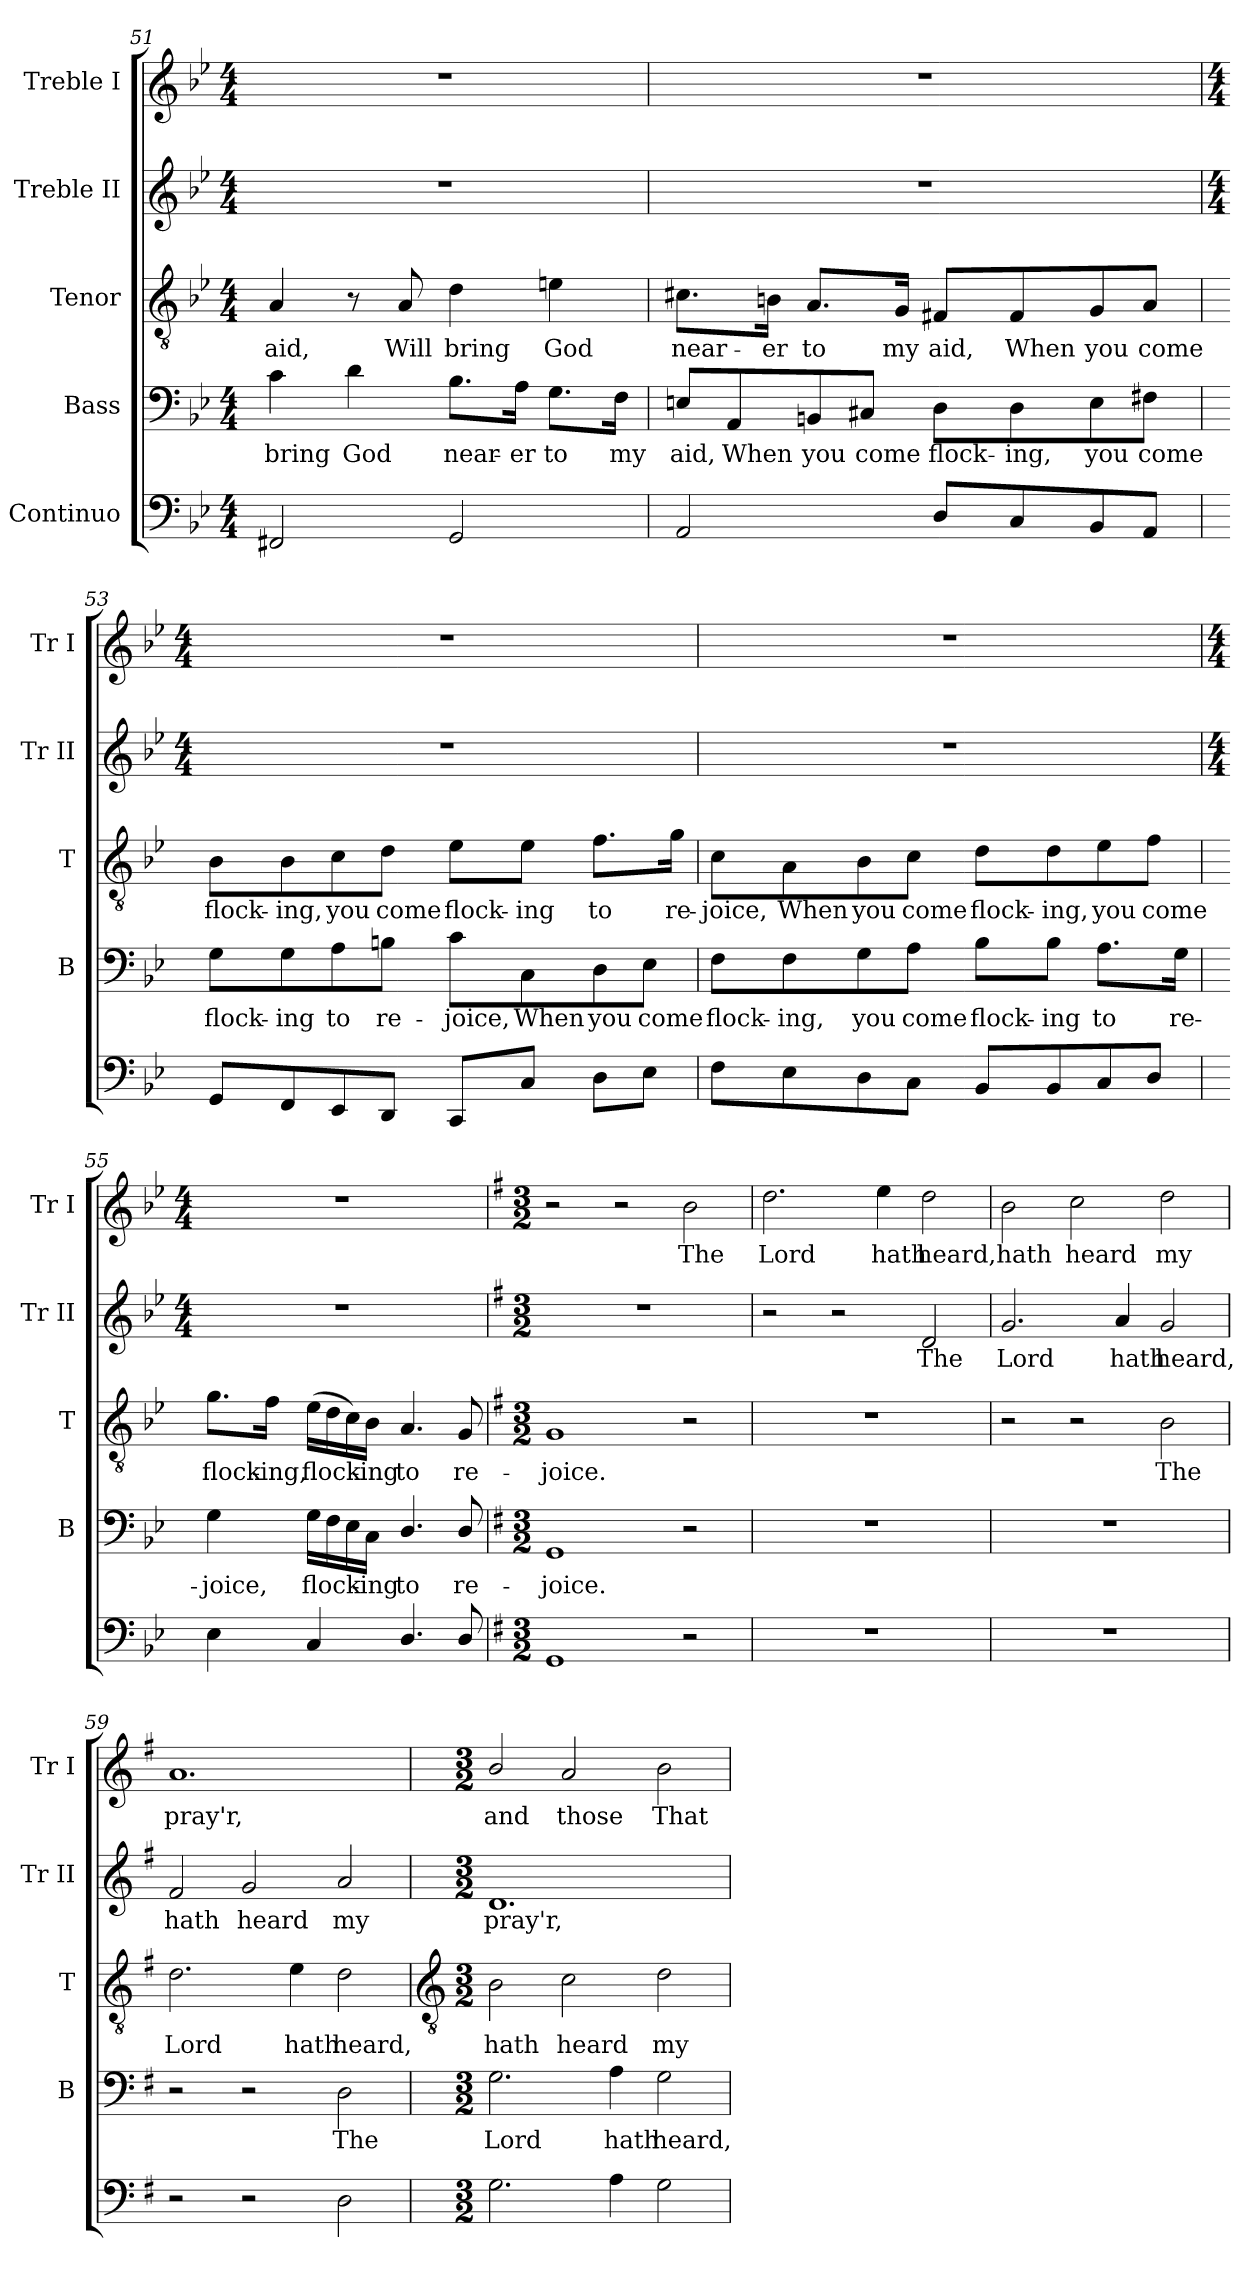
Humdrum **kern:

**kern	**kern	**text	**kern	**text	**kern	**text	**kern	**text
*part5	*part4	*part4	*part3	*part3	*part2	*part2	*part1	*part1
*staff5	*staff4	*staff4	*staff3	*staff3	*staff2	*staff2	*staff1	*staff1
*I"Continuo	*I"Bass	*	*I"Tenor	*	*I"Treble II	*	*I"Treble I	*
*	*I'B	*	*I'T	*	*I'Tr II	*	*I'Tr I	*
*clefF4	*clefF4	*	*clefGv2	*	*clefG2	*	*clefG2	*
*k[b-e-]	*k[b-e-]	*	*k[b-e-]	*	*k[b-e-]	*	*k[b-e-]	*
*B-:	*B-:	*	*B-:	*	*B-:	*	*B-:	*
*M4/4	*M4/4	*	*M4/4	*	*M4/4	*	*M4/4	*
=51	=51	=51	=51	=51	=51	=51	=51	=51
!	!	!LO:LY:b	!	!LO:LY:b	!	!	!	!
2FF#X/	4c\	bring	4A/	aid,	1r	.	1r	.
!	!	!LO:LY:b	!	!	!	!	!	!
.	4d\	God	8r	.	.	.	.	.
!	!	!	!	!LO:LY:b	!	!	!	!
.	.	.	8A/	Will	.	.	.	.
!	!	!LO:LY:b	!	!LO:LY:b	!	!	!	!
2GG/	8.B-\L	near-	4d\	bring	.	.	.	.
!	!	!LO:LY:b	!	!	!	!	!	!
.	16A\Jk	-er	.	.	.	.	.	.
!	!	!LO:LY:b	!	!LO:LY:b	!	!	!	!
.	8.G\L	to	4en\	God	.	.	.	.
!	!	!LO:LY:b	!	!	!	!	!	!
.	16F\Jk	my	.	.	.	.	.	.
=52	=52	=52	=52	=52	=52	=52	=52	=52
!	!	!LO:LY:b	!	!LO:LY:b	!	!	!	!
2AA/	8En/L	aid,	8.c#X\L	near-	1r	.	1r	.
!	!	!LO:LY:b	!	!	!	!	!	!
.	8AA/	When	.	.	.	.	.	.
!	!	!	!	!LO:LY:b	!	!	!	!
.	.	.	16Bn\Jk	-er	.	.	.	.
!	!	!LO:LY:b	!	!LO:LY:b	!	!	!	!
.	8BBn/	you	8.A/L	to	.	.	.	.
!	!	!LO:LY:b	!	!	!	!	!	!
.	8C#X/J	come	.	.	.	.	.	.
!	!	!	!	!LO:LY:b	!	!	!	!
.	.	.	16G/Jk	my	.	.	.	.
!	!	!LO:LY:b	!	!LO:LY:b	!	!	!	!
8D/L	8D\L	flock-	8F#X/L	aid,	.	.	.	.
!	!	!LO:LY:b	!	!LO:LY:b	!	!	!	!
8C/	8D\	-ing,	8F#/	When	.	.	.	.
!	!	!LO:LY:b	!	!LO:LY:b	!	!	!	!
8BB-/	8E\	you	8G/	you	.	.	.	.
!	!	!LO:LY:b	!	!LO:LY:b	!	!	!	!
8AA/J	8F#X\J	come	8A/J	come	.	.	.	.
!!LO:LB:g=z
=53	=53	=53	=53	=53	=53	=53	=53	=53
*	*	*	*	*	*M4/4	*	*M4/4	*
!	!	!LO:LY:b	!	!LO:LY:b	!	!	!	!
8GG/L	8G\L	flock-	8B-\L	flock-	1r	.	1r	.
!	!	!LO:LY:b	!	!LO:LY:b	!	!	!	!
8FF/	8G\	-ing	8B-\	-ing,	.	.	.	.
!	!	!LO:LY:b	!	!LO:LY:b	!	!	!	!
8EE-/	8A\	to	8c\	you	.	.	.	.
!	!	!LO:LY:b	!	!LO:LY:b	!	!	!	!
8DD/J	8Bn\J	re-	8d\J	come	.	.	.	.
!	!	!LO:LY:b	!	!LO:LY:b	!	!	!	!
8CC/L	8c\L	-joice,	8e-\L	flock-	.	.	.	.
!	!	!LO:LY:b	!	!LO:LY:b	!	!	!	!
8C/J	8C\	When	8e-\J	-ing	.	.	.	.
!	!	!LO:LY:b	!	!LO:LY:b	!	!	!	!
8D\L	8D\	you	8.f\L	to	.	.	.	.
!	!	!LO:LY:b	!	!	!	!	!	!
8E-\J	8E-\J	come	.	.	.	.	.	.
!	!	!	!	!LO:LY:b	!	!	!	!
.	.	.	16g\Jk	re-	.	.	.	.
=54	=54	=54	=54	=54	=54	=54	=54	=54
!	!	!LO:LY:b	!	!LO:LY:b	!	!	!	!
8F\L	8F\L	flock-	8c\L	-joice,	1r	.	1r	.
!	!	!LO:LY:b	!	!LO:LY:b	!	!	!	!
8E-\	8F\	-ing,	8A\	When	.	.	.	.
!	!	!LO:LY:b	!	!LO:LY:b	!	!	!	!
8D\	8G\	you	8B-\	you	.	.	.	.
!	!	!LO:LY:b	!	!LO:LY:b	!	!	!	!
8C\J	8A\J	come	8c\J	come	.	.	.	.
!	!	!LO:LY:b	!	!LO:LY:b	!	!	!	!
8BB-/L	8B-\L	flock-	8d\L	flock-	.	.	.	.
!	!	!LO:LY:b	!	!LO:LY:b	!	!	!	!
8BB-/	8B-\J	-ing	8d\	-ing,	.	.	.	.
!	!	!LO:LY:b	!	!LO:LY:b	!	!	!	!
8C/	8.A\L	to	8e-\	you	.	.	.	.
!	!	!	!	!LO:LY:b	!	!	!	!
8D/J	.	.	8f\J	come	.	.	.	.
!	!	!LO:LY:b	!	!	!	!	!	!
.	16G\Jk	re-	.	.	.	.	.	.
!!LO:LB:g=z
=55	=55	=55	=55	=55	=55	=55	=55	=55
*	*	*	*	*	*M4/4	*	*M4/4	*
!	!	!LO:LY:b	!	!LO:LY:b	!	!	!	!
4E-\	4G\	-joice,	8.g\L	flock-	1r	.	1r	.
!	!	!	!	!LO:LY:b	!	!	!	!
.	.	.	16f\Jk	-ing,	.	.	.	.
!	!	!LO:LY:b	!	!LO:LY:b	!	!	!	!
4C/	16G\LL	flock-	(>16e-\LL	flock-	.	.	.	.
.	16F\	.	16d\	.	.	.	.	.
.	16E-\	.	16c\)	.	.	.	.	.
!	!	!LO:LY:b	!	!LO:LY:b	!	!	!	!
.	16C\JJ	-ing	16B-\JJ	-ing	.	.	.	.
!	!	!LO:LY:b	!	!LO:LY:b	!	!	!	!
4.D/	4.D/	to	4.A/	to	.	.	.	.
!	!	!LO:LY:b	!	!LO:LY:b	!	!	!	!
8D/	8D/	re-	8G/	re-	.	.	.	.
=56	=56	=56	=56	=56	=56	=56	=56	=56
*k[f#]	*k[f#]	*	*k[f#]	*	*k[f#]	*	*k[f#]	*
*G:	*G:	*	*G:	*	*G:	*	*G:	*
*M3/2	*M3/2	*	*M3/2	*	*M3/2	*	*M3/2	*
*	*	*	*	*	*	*	*MM200	*
!	!	!LO:LY:b	!	!LO:LY:b	!	!	!	!
1GG	1GG	-joice.	1G	-joice.	1.r	.	2r	.
.	.	.	.	.	.	.	2r	.
!	!	!	!	!	!	!	!	!LO:LY:b
2r	2r	.	2r	.	.	.	2b\	The
=57	=57	=57	=57	=57	=57	=57	=57	=57
!	!	!	!	!	!	!	!	!LO:LY:b
1.r	1.r	.	1.r	.	2r	.	2.dd\	Lord
.	.	.	.	.	2r	.	.	.
!	!	!	!	!	!	!	!	!LO:LY:b
.	.	.	.	.	.	.	4ee\	hath
!	!	!	!	!	!	!LO:LY:b	!	!LO:LY:b
.	.	.	.	.	2d/	The	2dd\	heard,
=58	=58	=58	=58	=58	=58	=58	=58	=58
!	!	!	!	!	!	!LO:LY:b	!	!LO:LY:b
1.r	1.r	.	2r	.	2.g/	Lord	2b\	hath
!	!	!	!	!	!	!	!	!LO:LY:b
.	.	.	2r	.	.	.	2cc\	heard
!	!	!	!	!	!	!LO:LY:b	!	!
.	.	.	.	.	4a/	hath	.	.
!	!	!	!	!LO:LY:b	!	!LO:LY:b	!	!LO:LY:b
.	.	.	2B\	The	2g/	heard,	2dd\	my
=59	=59	=59	=59	=59	=59	=59	=59	=59
!	!	!	!	!LO:LY:b	!	!LO:LY:b	!	!LO:LY:b
2r	2r	.	2.d\	Lord	2f#/	hath	1.a	pray'r,
!	!	!	!	!	!	!LO:LY:b	!	!
2r	2r	.	.	.	2g/	heard	.	.
!	!	!	!	!LO:LY:b	!	!	!	!
.	.	.	4e\	hath	.	.	.	.
!	!	!LO:LY:b	!	!LO:LY:b	!	!LO:LY:b	!	!
2D\	2D\	The	2d\	heard,	2a/	my	.	.
!!LO:PB:g=z
=60	=60	=60	=60	=60	=60	=60	=60	=60
*	*	*	*clefGv2	*	*	*	*	*
*M3/2	*M3/2	*	*M3/2	*	*M3/2	*	*M3/2	*
*	*	*	*	*	*	*	*MM200	*
!	!	!LO:LY:b	!	!LO:LY:b	!	!LO:LY:b	!	!LO:LY:b
2.G\	2.G\	Lord	2B\	hath	1.d	pray'r,	2b/	and
!	!	!	!	!LO:LY:b	!	!	!	!LO:LY:b
.	.	.	2c\	heard	.	.	2a/	those
!	!	!LO:LY:b	!	!	!	!	!	!
4A\	4A\	hath	.	.	.	.	.	.
!	!	!LO:LY:b	!	!LO:LY:b	!	!	!	!LO:LY:b
2G\	2G\	heard,	2d\	my	.	.	2b\	That
=	=	=	=	=	=	=	=	=
*-	*-	*-	*-	*-	*-	*-	*-	*-
